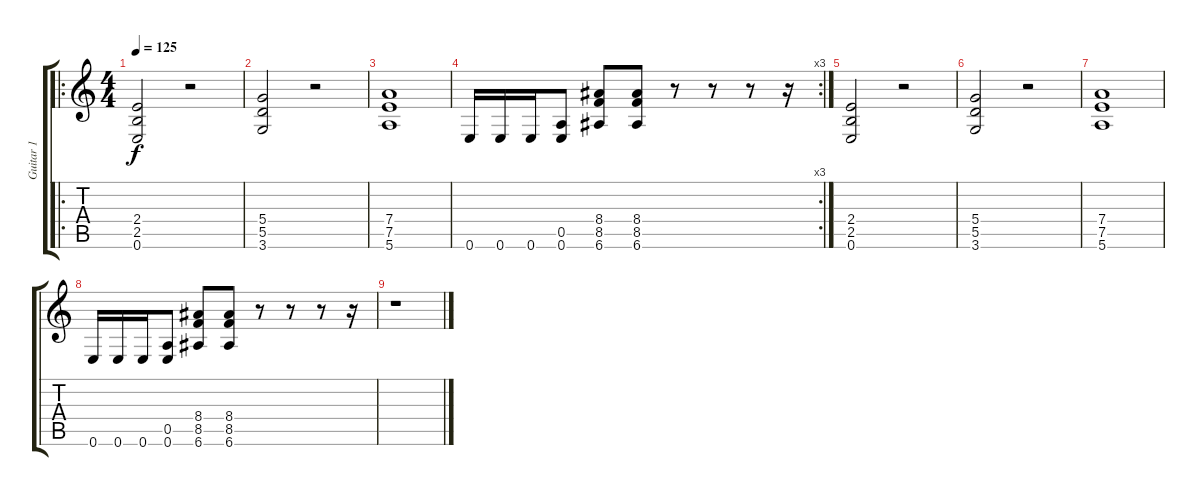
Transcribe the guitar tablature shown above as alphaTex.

\track ("Guitar 1" "Guitar 1") {instrument distortionguitar}
\staff {score tabs}
\tuning (E4 B3 G3 D3 A2 E2) {hide}
\ro
\ts (4 4)
\tempo 125
\clef g2
\ks c
(2.4 2.5 0.6).2{dy f} r.2 |
(5.4 5.5 3.6).2 r.2 |
(7.4 7.5 5.6).1 |
\rc 3
0.6.16 0.6.16 0.6.16 (0.5 0.6).8 (8.4 8.5 6.6).8 (8.4 8.5 6.6).8 r.8 r.8 r.8 r.16 |
(2.4 2.5 0.6).2 r.2 |
(5.4 5.5 3.6).2 r.2 |
(7.4 7.5 5.6).1 |
0.6.16 0.6.16 0.6.16 (0.5 0.6).8 (8.4 8.5 6.6).8 (8.4 8.5 6.6).8 r.8 r.8 r.8 r.16 |
r.1
